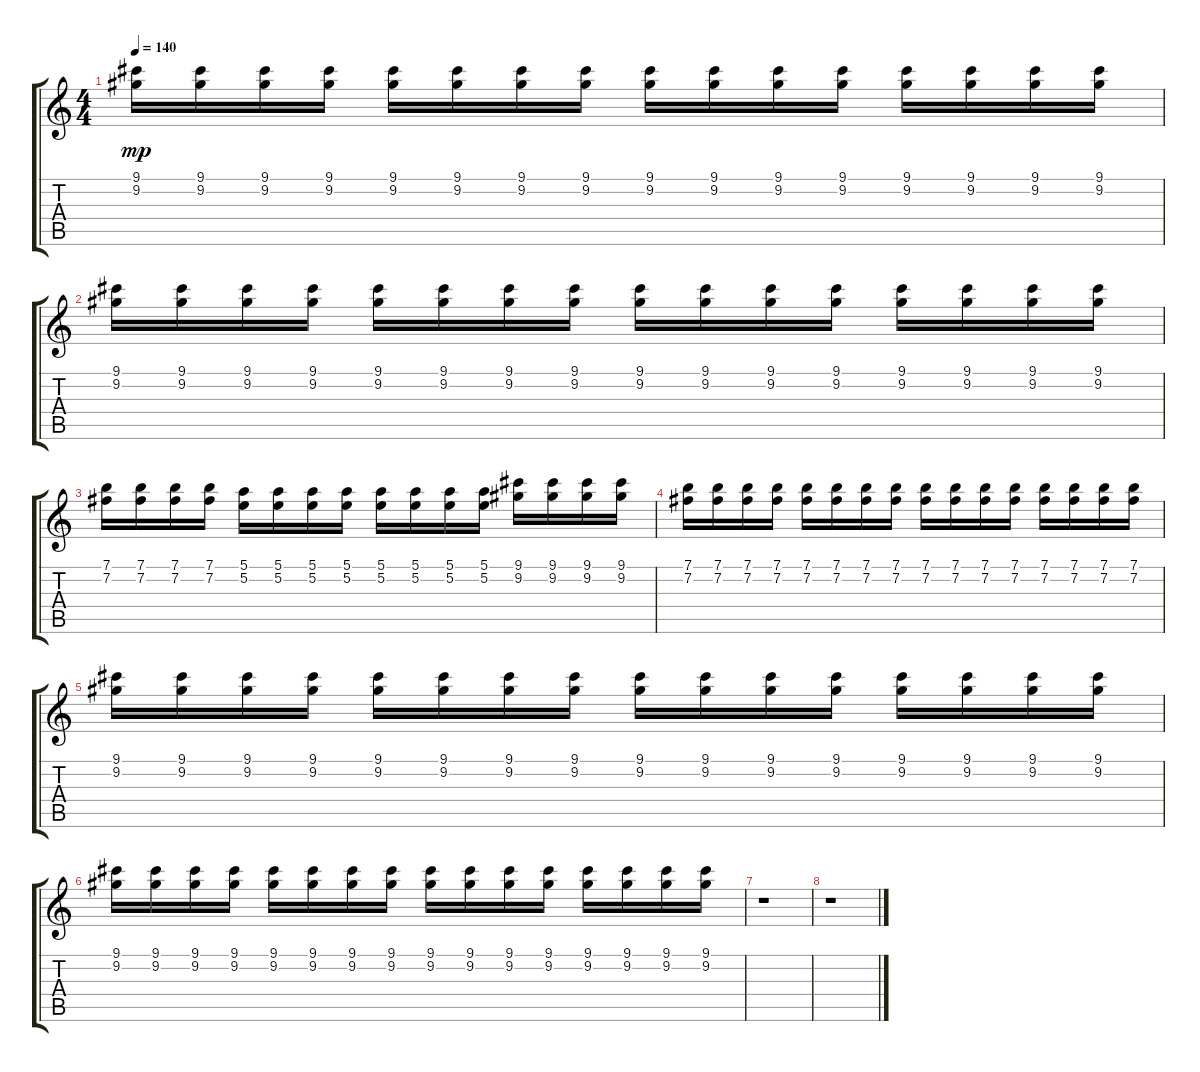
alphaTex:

\track "" {instrument distortionguitar}
\staff {score tabs}
\tuning (E4 B3 G3 D3 A2 E2) {hide}
\ts (4 4)
\tempo 140
\clef g2
\ks c
(9.1 9.2).16{dy mp} (9.1 9.2).16 (9.1 9.2).16 (9.1 9.2).16 (9.1 9.2).16 (9.1 9.2).16 (9.1 9.2).16 (9.1 9.2).16 (9.1 9.2).16 (9.1 9.2).16 (9.1 9.2).16 (9.1 9.2).16 (9.1 9.2).16 (9.1 9.2).16 (9.1 9.2).16 (9.1 9.2).16 |
(9.1 9.2).16 (9.1 9.2).16 (9.1 9.2).16 (9.1 9.2).16 (9.1 9.2).16 (9.1 9.2).16 (9.1 9.2).16 (9.1 9.2).16 (9.1 9.2).16 (9.1 9.2).16 (9.1 9.2).16 (9.1 9.2).16 (9.1 9.2).16 (9.1 9.2).16 (9.1 9.2).16 (9.1 9.2).16 |
(7.1 7.2).16 (7.1 7.2).16 (7.1 7.2).16 (7.1 7.2).16 (5.1 5.2).16 (5.1 5.2).16 (5.1 5.2).16 (5.1 5.2).16 (5.1 5.2).16 (5.1 5.2).16 (5.1 5.2).16 (5.1 5.2).16 (9.1 9.2).16 (9.1 9.2).16 (9.1 9.2).16 (9.1 9.2).16 |
(7.1 7.2).16 (7.1 7.2).16 (7.1 7.2).16 (7.1 7.2).16 (7.1 7.2).16 (7.1 7.2).16 (7.1 7.2).16 (7.1 7.2).16 (7.1 7.2).16 (7.1 7.2).16 (7.1 7.2).16 (7.1 7.2).16 (7.1 7.2).16 (7.1 7.2).16 (7.1 7.2).16 (7.1 7.2).16 |
(9.1 9.2).16 (9.1 9.2).16 (9.1 9.2).16 (9.1 9.2).16 (9.1 9.2).16 (9.1 9.2).16 (9.1 9.2).16 (9.1 9.2).16 (9.1 9.2).16 (9.1 9.2).16 (9.1 9.2).16 (9.1 9.2).16 (9.1 9.2).16 (9.1 9.2).16 (9.1 9.2).16 (9.1 9.2).16 |
(9.1 9.2).16 (9.1 9.2).16 (9.1 9.2).16 (9.1 9.2).16 (9.1 9.2).16 (9.1 9.2).16 (9.1 9.2).16 (9.1 9.2).16 (9.1 9.2).16 (9.1 9.2).16 (9.1 9.2).16 (9.1 9.2).16 (9.1 9.2).16 (9.1 9.2).16 (9.1 9.2).16 (9.1 9.2).16 |
r.1 |
r.1
